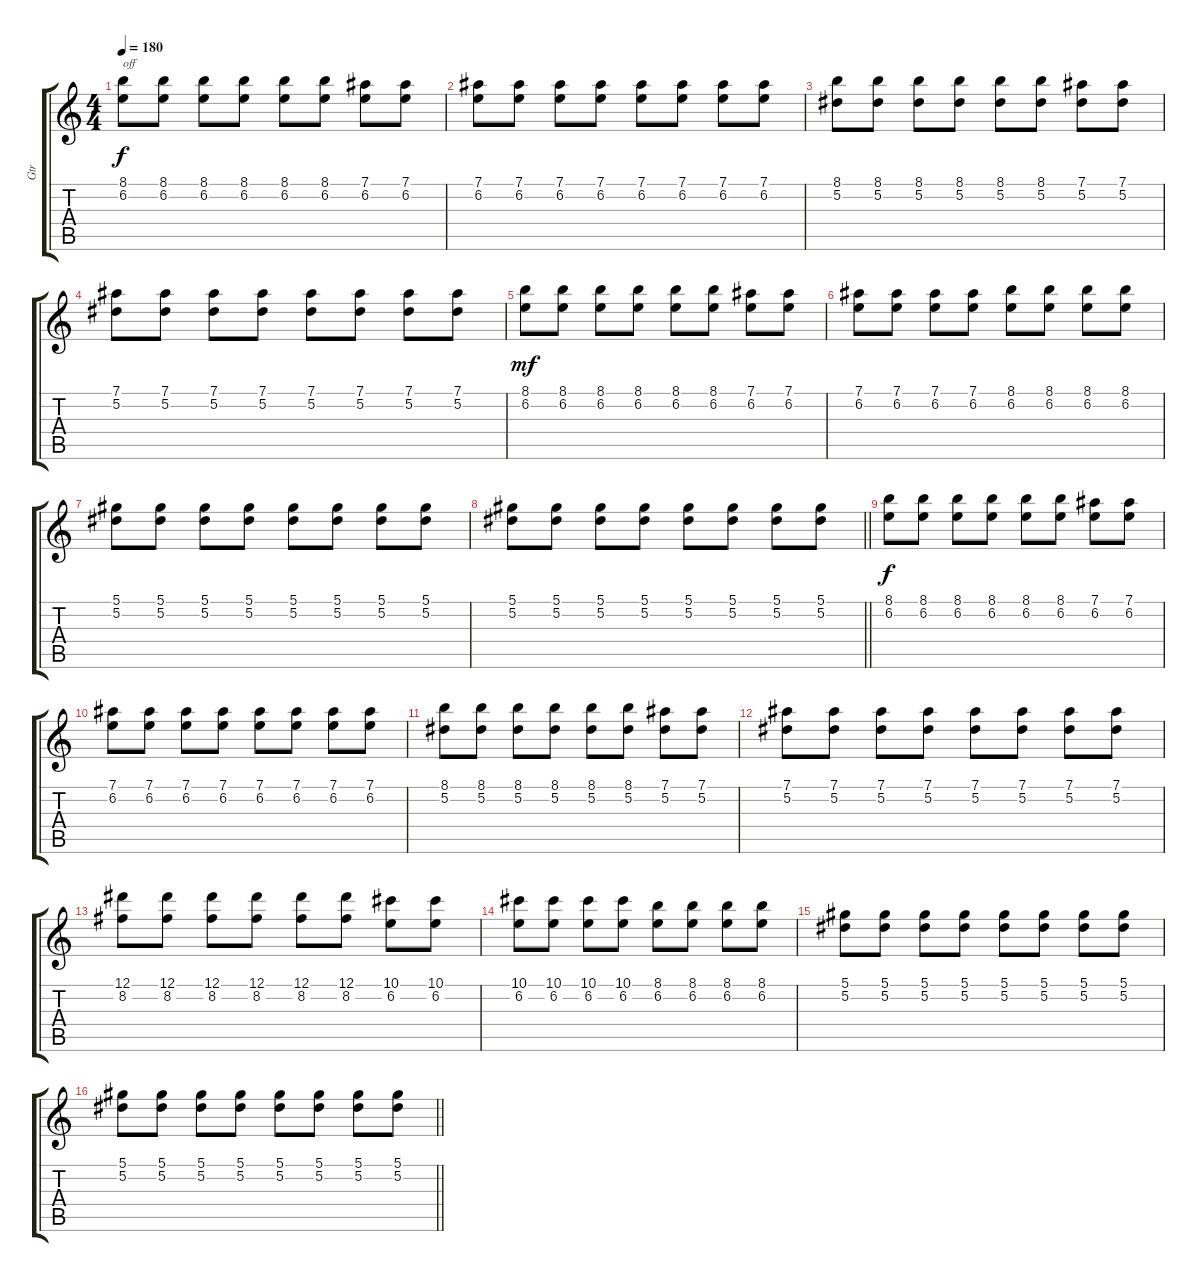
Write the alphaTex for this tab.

\track ("Gtr" "Gtr") {instrument electricguitarclean}
\staff {score tabs}
\tuning (Eb4 Bb3 Gb3 Db3 Ab2 Eb2) {hide}
\ts (4 4)
\section ("" "")
\tempo 180
\clef g2
\ks c
(8.1 6.2).8{txt "off" dy f instrument overdrivenguitar} (8.1 6.2).8 (8.1 6.2).8 (8.1 6.2).8 (8.1 6.2).8 (8.1 6.2).8 (7.1 6.2).8 (7.1 6.2).8 |
(7.1 6.2).8 (7.1 6.2).8 (7.1 6.2).8 (7.1 6.2).8 (7.1 6.2).8 (7.1 6.2).8 (7.1 6.2).8 (7.1 6.2).8 |
(8.1 5.2).8 (8.1 5.2).8 (8.1 5.2).8 (8.1 5.2).8 (8.1 5.2).8 (8.1 5.2).8 (7.1 5.2).8 (7.1 5.2).8 |
(7.1 5.2).8 (7.1 5.2).8 (7.1 5.2).8 (7.1 5.2).8 (7.1 5.2).8 (7.1 5.2).8 (7.1 5.2).8 (7.1 5.2).8 |
(8.1 6.2).8{dy mf} (8.1 6.2).8 (8.1 6.2).8 (8.1 6.2).8 (8.1 6.2).8 (8.1 6.2).8 (7.1 6.2).8 (7.1 6.2).8 |
(7.1 6.2).8 (7.1 6.2).8 (7.1 6.2).8 (7.1 6.2).8 (8.1 6.2).8 (8.1 6.2).8 (8.1 6.2).8 (8.1 6.2).8 |
(5.1 5.2).8 (5.1 5.2).8 (5.1 5.2).8 (5.1 5.2).8 (5.1 5.2).8 (5.1 5.2).8 (5.1 5.2).8 (5.1 5.2).8 |
\barLineRight lightlight
(5.1 5.2).8 (5.1 5.2).8 (5.1 5.2).8 (5.1 5.2).8 (5.1 5.2).8 (5.1 5.2).8 (5.1 5.2).8 (5.1 5.2).8 |
(8.1 6.2).8{dy f} (8.1 6.2).8 (8.1 6.2).8 (8.1 6.2).8 (8.1 6.2).8 (8.1 6.2).8 (7.1 6.2).8 (7.1 6.2).8 |
(7.1 6.2).8 (7.1 6.2).8 (7.1 6.2).8 (7.1 6.2).8 (7.1 6.2).8 (7.1 6.2).8 (7.1 6.2).8 (7.1 6.2).8 |
(8.1 5.2).8 (8.1 5.2).8 (8.1 5.2).8 (8.1 5.2).8 (8.1 5.2).8 (8.1 5.2).8 (7.1 5.2).8 (7.1 5.2).8 |
(7.1 5.2).8 (7.1 5.2).8 (7.1 5.2).8 (7.1 5.2).8 (7.1 5.2).8 (7.1 5.2).8 (7.1 5.2).8 (7.1 5.2).8 |
(12.1 8.2).8 (12.1 8.2).8 (12.1 8.2).8 (12.1 8.2).8 (12.1 8.2).8 (12.1 8.2).8 (10.1 6.2).8 (10.1 6.2).8 |
(10.1 6.2).8 (10.1 6.2).8 (10.1 6.2).8 (10.1 6.2).8 (8.1 6.2).8 (8.1 6.2).8 (8.1 6.2).8 (8.1 6.2).8 |
(5.1 5.2).8 (5.1 5.2).8 (5.1 5.2).8 (5.1 5.2).8 (5.1 5.2).8 (5.1 5.2).8 (5.1 5.2).8 (5.1 5.2).8 |
\barLineRight lightlight
(5.1 5.2).8 (5.1 5.2).8 (5.1 5.2).8 (5.1 5.2).8 (5.1 5.2).8 (5.1 5.2).8 (5.1 5.2).8 (5.1 5.2).8
